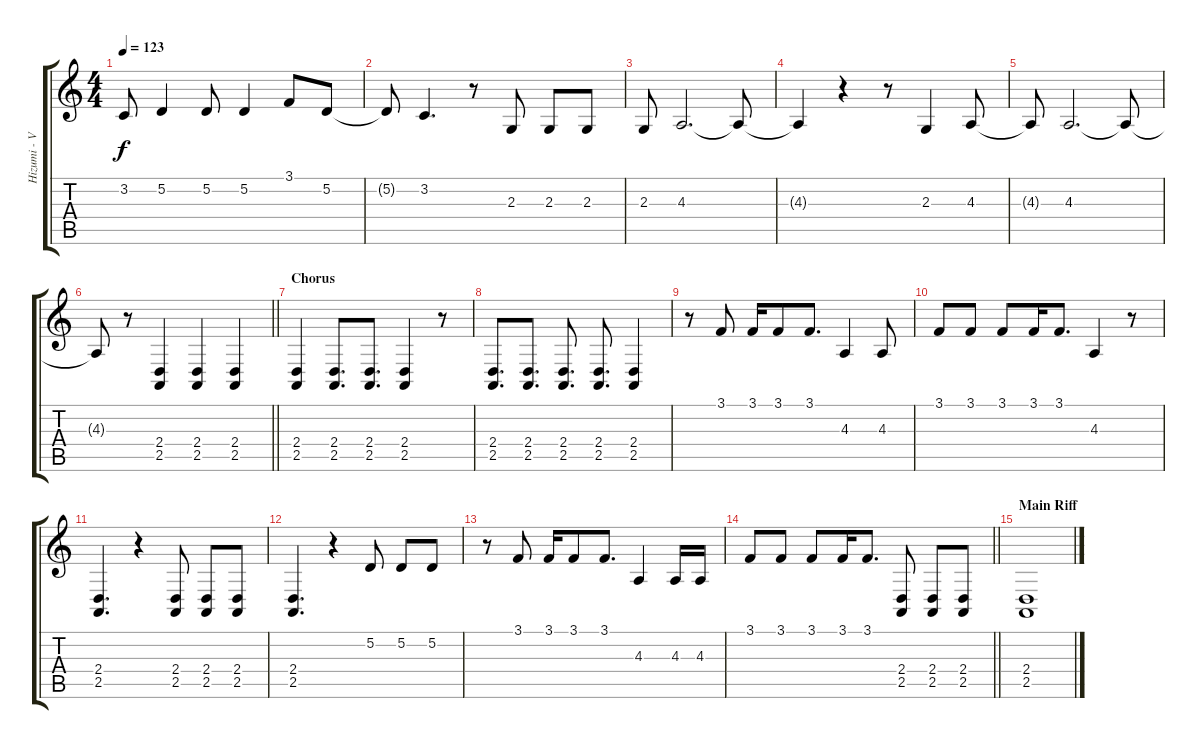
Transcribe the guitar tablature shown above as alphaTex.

\track ("Hizumi - Vocals" "Hizumi - V") {instrument lead6voice}
\staff {score tabs}
\tuning (D4 A3 F3 C3 G2 D2) {hide}
\ts (4 4)
\tempo 123
\clef g2
\ks c
3.2.8{dy f} 5.2.4 5.2.8 5.2.4 3.1.8 5.2.8 |
5.2{t}.8 3.2.4{d} r.8 2.3.8 2.3.8 2.3.8 |
2.3.8 4.3.2{d} 4.3{t}.8 |
4.3{t}.4 r.4 r.8 2.3.4 4.3.8 |
4.3{t}.8 4.3.2{d} 4.3{t}.8 |
\barLineRight lightlight
4.3{t}.8 r.8 (2.4 2.5).4 (2.4 2.5).4 (2.4 2.5).4 |
\section ("" "Chorus")
(2.4 2.5).4 (2.4 2.5).8{d} (2.4 2.5).8{d} (2.4 2.5).4 r.8 |
(2.4 2.5).8{d} (2.4 2.5).8{d} (2.4 2.5).8{d} (2.4 2.5).8{d} (2.4 2.5).4 |
r.8 3.1.8 3.1.16 3.1.8 3.1.8{d} 4.3.4 4.3.8 |
3.1.8 3.1.8 3.1.8 3.1.16 3.1.8{d} 4.3.4 r.8 |
(2.4 2.5).4{d} r.4 (2.4 2.5).8 (2.4 2.5).8 (2.4 2.5).8 |
(2.4 2.5).4{d} r.4 5.2.8 5.2.8 5.2.8 |
r.8 3.1.8 3.1.16 3.1.8 3.1.8{d} 4.3.4 4.3.16 4.3.16 |
\barLineRight lightlight
3.1.8 3.1.8 3.1.8 3.1.16 3.1.8{d} (2.4 2.5).8 (2.4 2.5).8 (2.4 2.5).8 |
\section ("" "Main Riff")
(2.4 2.5).1
